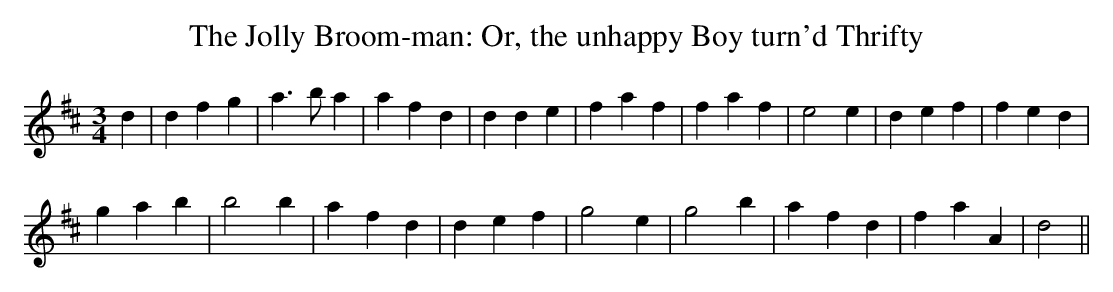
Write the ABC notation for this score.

X:1
T:The Jolly Broom-man: Or, the unhappy Boy turn'd Thrifty
M:3/4
L:1/4
K:D
d|dfg|a3/2b/a|afd|dde|faf|faf|e2e|def|fed|
gab|b2b|afd|def|g2e|g2b|afd|faA|d2||
